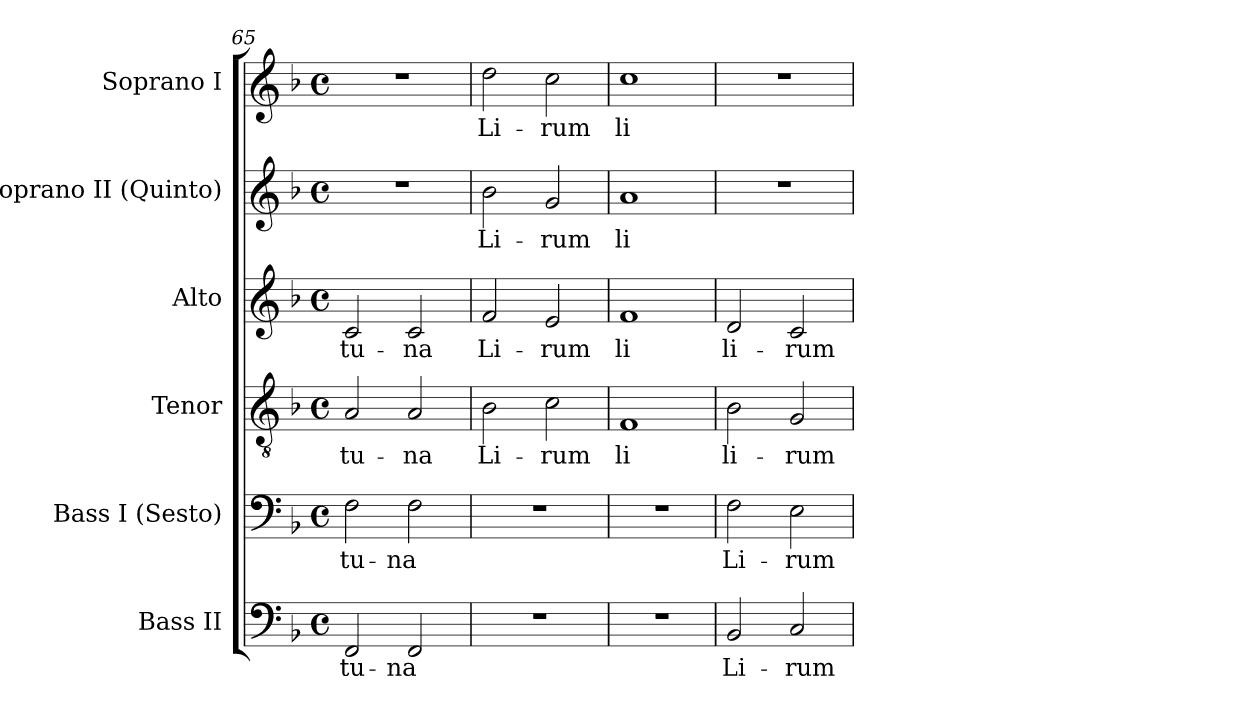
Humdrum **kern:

**kern	**text	**kern	**text	**kern	**text	**kern	**text	**kern	**text	**kern	**text
*part6	*part6	*part5	*part5	*part4	*part4	*part3	*part3	*part2	*part2	*part1	*part1
*staff6	*staff6	*staff5	*staff5	*staff4	*staff4	*staff3	*staff3	*staff2	*staff2	*staff1	*staff1
*I"Bass II	*	*I"Bass I (Sesto)	*	*I"Tenor	*	*I"Alto	*	*I"Soprano II (Quinto)	*	*I"Soprano I	*
*I'B.	*	*I'B.	*	*I'T.	*	*I'A.	*	*I'S.	*	*I'S.	*
!!LO:LB:g=z
*clefF4	*	*clefF4	*	*clefGv2	*	*clefG2	*	*clefG2	*	*clefG2	*
*	*	*	*	*ITrd7c12	*	*	*	*	*	*	*
*k[b-]	*	*k[b-]	*	*k[b-]	*	*k[b-]	*	*k[b-]	*	*k[b-]	*
*F:	*	*F:	*	*F:	*	*F:	*	*F:	*	*F:	*
*M4/4	*	*M4/4	*	*M4/4	*	*M4/4	*	*M4/4	*	*M4/4	*
*met(c)	*	*met(c)	*	*met(c)	*	*met(c)	*	*met(c)	*	*met(c)	*
=65	=65	=65	=65	=65	=65	=65	=65	=65	=65	=65	=65
!	!LO:LY:b:color=#000000	!	!	!	!	!	!	!	!	!	!
!	!	!	!LO:LY:b:color=#000000	!	!	!	!	!	!	!	!
!	!	!	!	!	!LO:LY:b:color=#000000	!	!	!	!	!	!
!	!	!	!	!	!	!	!LO:LY:b:color=#000000	!	!	!	!
2FFi/	-tu-	2Fi\	-tu-	2AAi/	-tu-	2ci/	-tu-	1r	.	1r	.
!	!LO:LY:b:color=#000000	!	!	!	!	!	!	!	!	!	!
!	!	!	!LO:LY:b:color=#000000	!	!	!	!	!	!	!	!
!	!	!	!	!	!LO:LY:b:color=#000000	!	!	!	!	!	!
!	!	!	!	!	!	!	!LO:LY:b:color=#000000	!	!	!	!
2FFi/	-na	2Fi\	-na	2AAi/	-na	2ci/	-na	.	.	.	.
=66	=66	=66	=66	=66	=66	=66	=66	=66	=66	=66	=66
!	!	!	!	!	!LO:LY:b:color=#000000	!	!	!	!	!	!
!	!	!	!	!	!	!	!LO:LY:b:color=#000000	!	!	!	!
!	!	!	!	!	!	!	!	!	!LO:LY:b:color=#000000	!	!
!	!	!	!	!	!	!	!	!	!	!	!LO:LY:b:color=#000000
1r	.	1r	.	2BB-i\	Li-	2fi/	Li-	2b-i\	Li-	2ddi\	Li-
!	!	!	!	!	!LO:LY:b:color=#000000	!	!	!	!	!	!
!	!	!	!	!	!	!	!LO:LY:b:color=#000000	!	!	!	!
!	!	!	!	!	!	!	!	!	!LO:LY:b:color=#000000	!	!
!	!	!	!	!	!	!	!	!	!	!	!LO:LY:b:color=#000000
.	.	.	.	2Ci\	-rum	2ei/	-rum	2gi/	-rum	2cci\	-rum
=67	=67	=67	=67	=67	=67	=67	=67	=67	=67	=67	=67
!	!	!	!	!	!LO:LY:b:color=#000000	!	!	!	!	!	!
!	!	!	!	!	!	!	!LO:LY:b:color=#000000	!	!	!	!
!	!	!	!	!	!	!	!	!	!LO:LY:b:color=#000000	!	!
!	!	!	!	!	!	!	!	!	!	!	!LO:LY:b:color=#000000
1r	.	1r	.	1FFi	li	1fi	li	1ai	li	1cci	li
=68	=68	=68	=68	=68	=68	=68	=68	=68	=68	=68	=68
!	!LO:LY:b:color=#000000	!	!	!	!	!	!	!	!	!	!
!	!	!	!LO:LY:b:color=#000000	!	!	!	!	!	!	!	!
!	!	!	!	!	!LO:LY:b:color=#000000	!	!	!	!	!	!
!	!	!	!	!	!	!	!LO:LY:b:color=#000000	!	!	!	!
2BB-i/	Li-	2Fi\	Li-	2BB-i\	li-	2di/	li-	1r	.	1r	.
!	!LO:LY:b:color=#000000	!	!	!	!	!	!	!	!	!	!
!	!	!	!LO:LY:b:color=#000000	!	!	!	!	!	!	!	!
!	!	!	!	!	!LO:LY:b:color=#000000	!	!	!	!	!	!
!	!	!	!	!	!	!	!LO:LY:b:color=#000000	!	!	!	!
2Ci/	-rum	2Ei\	-rum	2GGi/	-rum	2ci/	-rum	.	.	.	.
=	=	=	=	=	=	=	=	=	=	=	=
*-	*-	*-	*-	*-	*-	*-	*-	*-	*-	*-	*-
